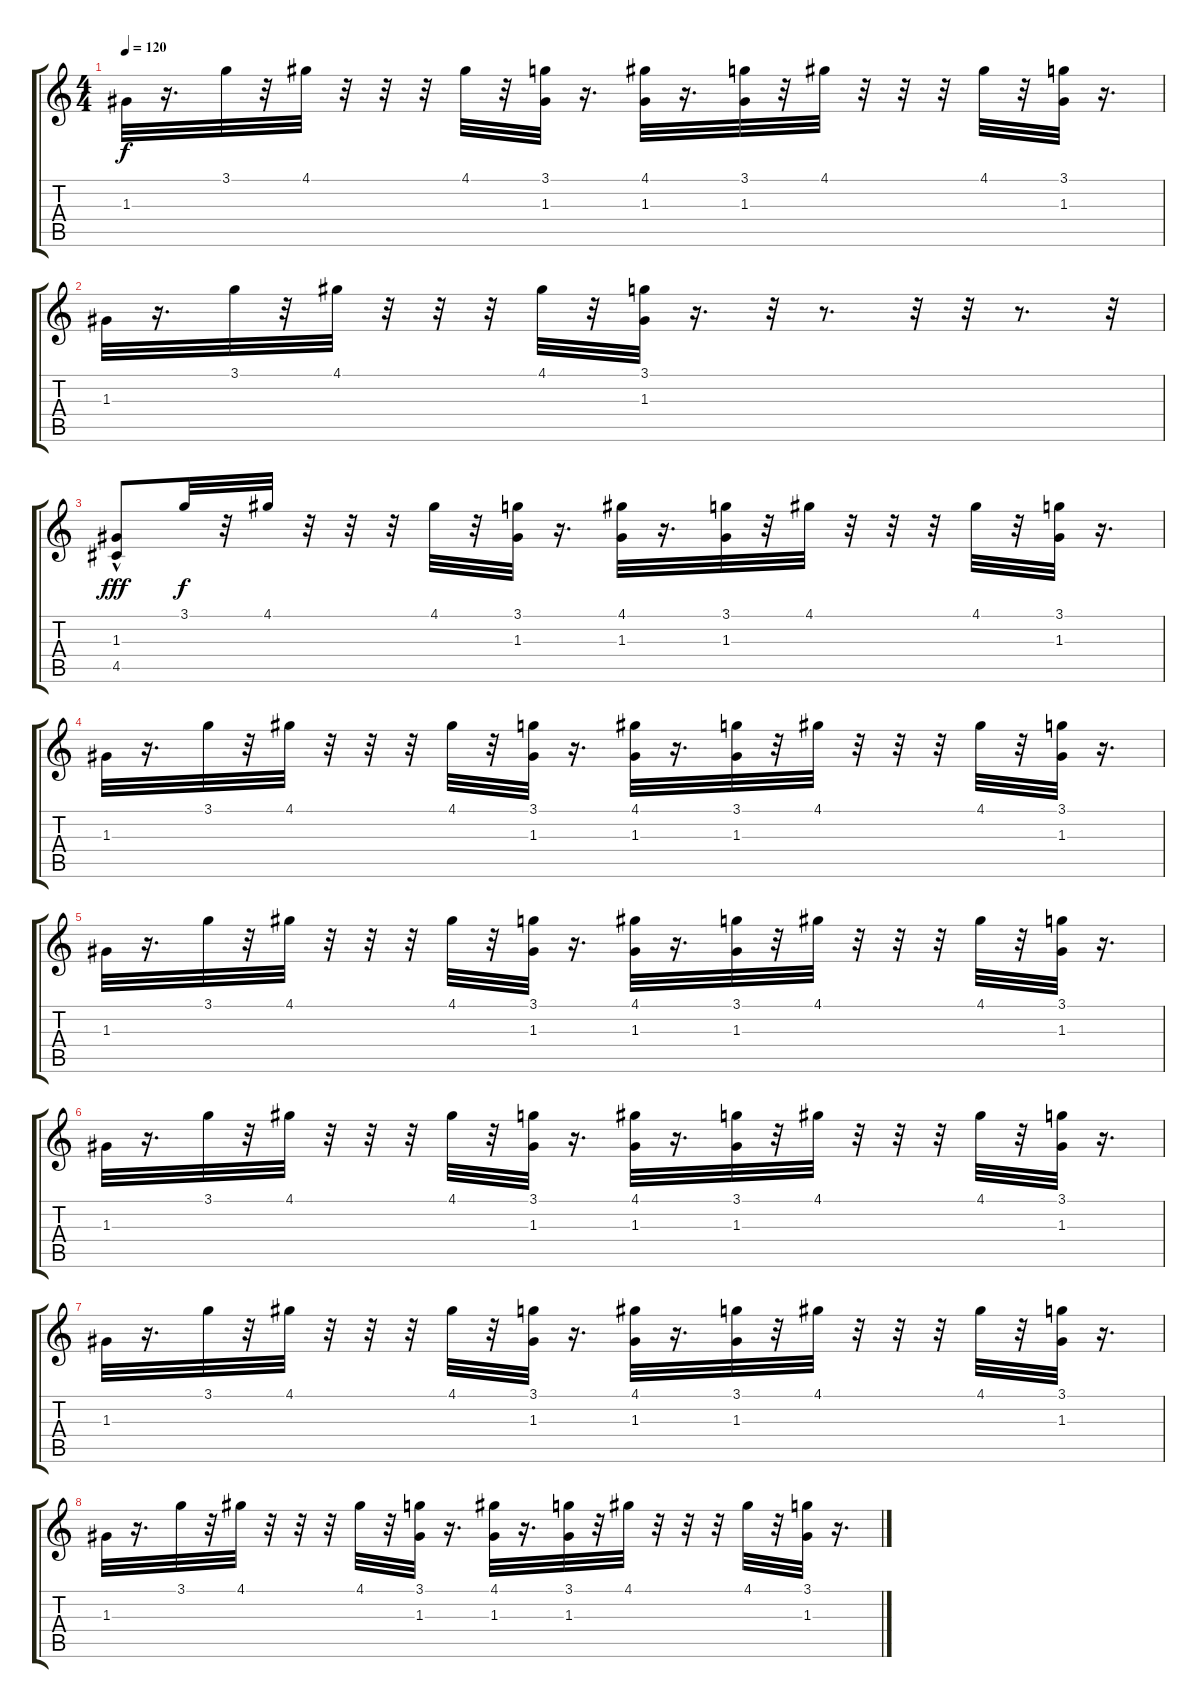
\track "" {instrument acousticguitarnylon}
\staff {score tabs}
\tuning (E4 B3 G3 D3 A2 E2) {hide}
\ts (4 4)
\tempo 120
\clef g2
\ks c
1.3.32{dy f} r.16{d} 3.1.32 r.32 4.1.32 r.32 r.32 r.32 4.1.32 r.32 (3.1 1.3).32 r.16{d} (4.1 1.3).32 r.16{d} (3.1 1.3).32 r.32 4.1.32 r.32 r.32 r.32 4.1.32 r.32 (3.1 1.3).32 r.16{d} |
1.3.32 r.16{d} 3.1.32 r.32 4.1.32 r.32 r.32 r.32 4.1.32 r.32 (3.1 1.3).32 r.16{d} r.32 r.8{d} r.32 r.32 r.8{d} r.32 |
(1.3 4.5{hac}).8{dy fff} 3.1.32{dy f} r.32 4.1.32 r.32 r.32 r.32 4.1.32 r.32 (3.1 1.3).32 r.16{d} (4.1 1.3).32 r.16{d} (3.1 1.3).32 r.32 4.1.32 r.32 r.32 r.32 4.1.32 r.32 (3.1 1.3).32 r.16{d} |
1.3.32 r.16{d} 3.1.32 r.32 4.1.32 r.32 r.32 r.32 4.1.32 r.32 (3.1 1.3).32 r.16{d} (4.1 1.3).32 r.16{d} (3.1 1.3).32 r.32 4.1.32 r.32 r.32 r.32 4.1.32 r.32 (3.1 1.3).32 r.16{d} |
1.3.32 r.16{d} 3.1.32 r.32 4.1.32 r.32 r.32 r.32 4.1.32 r.32 (3.1 1.3).32 r.16{d} (4.1 1.3).32 r.16{d} (3.1 1.3).32 r.32 4.1.32 r.32 r.32 r.32 4.1.32 r.32 (3.1 1.3).32 r.16{d} |
1.3.32 r.16{d} 3.1.32 r.32 4.1.32 r.32 r.32 r.32 4.1.32 r.32 (3.1 1.3).32 r.16{d} (4.1 1.3).32 r.16{d} (3.1 1.3).32 r.32 4.1.32 r.32 r.32 r.32 4.1.32 r.32 (3.1 1.3).32 r.16{d} |
1.3.32 r.16{d} 3.1.32 r.32 4.1.32 r.32 r.32 r.32 4.1.32 r.32 (3.1 1.3).32 r.16{d} (4.1 1.3).32 r.16{d} (3.1 1.3).32 r.32 4.1.32 r.32 r.32 r.32 4.1.32 r.32 (3.1 1.3).32 r.16{d} |
1.3.32 r.16{d} 3.1.32 r.32 4.1.32 r.32 r.32 r.32 4.1.32 r.32 (3.1 1.3).32 r.16{d} (4.1 1.3).32 r.16{d} (3.1 1.3).32 r.32 4.1.32 r.32 r.32 r.32 4.1.32 r.32 (3.1 1.3).32 r.16{d}
